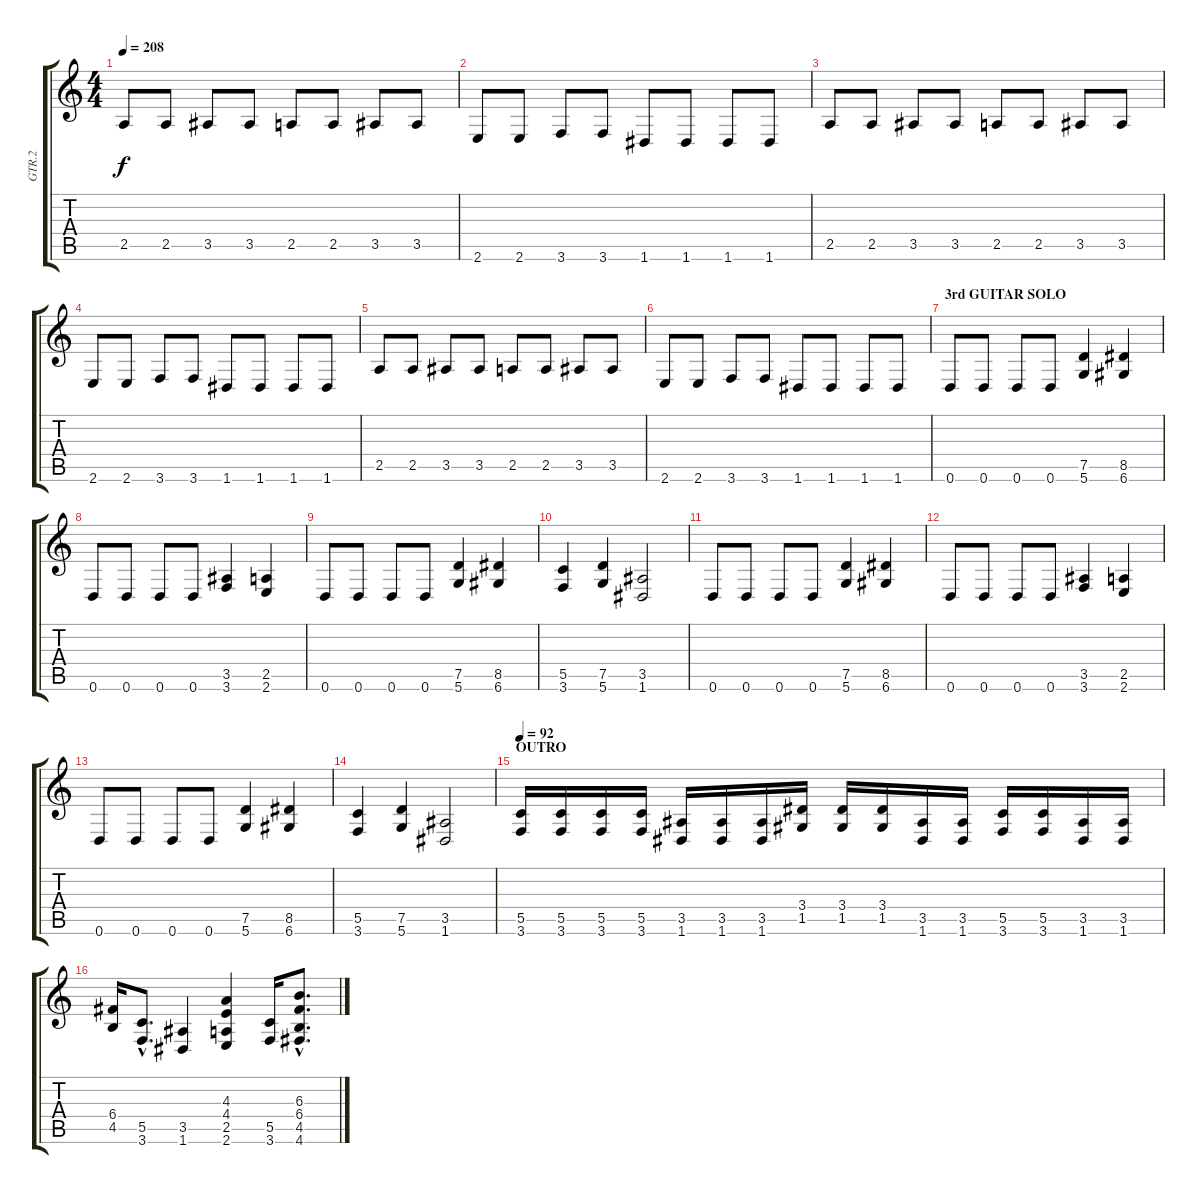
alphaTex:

\track ("GTR.2" "GTR.2") {instrument distortionguitar}
\staff {score tabs}
\tuning (D4 A3 F3 C3 G2 D2) {hide}
\ts (4 4)
\tempo 208
\clef g2
\ks c
2.5.8{dy f} 2.5.8 3.5.8 3.5.8 2.5.8 2.5.8 3.5.8 3.5.8 |
2.6.8 2.6.8 3.6.8 3.6.8 1.6.8 1.6.8 1.6.8 1.6.8 |
2.5.8 2.5.8 3.5.8 3.5.8 2.5.8 2.5.8 3.5.8 3.5.8 |
2.6.8 2.6.8 3.6.8 3.6.8 1.6.8 1.6.8 1.6.8 1.6.8 |
2.5.8 2.5.8 3.5.8 3.5.8 2.5.8 2.5.8 3.5.8 3.5.8 |
2.6.8 2.6.8 3.6.8 3.6.8 1.6.8 1.6.8 1.6.8 1.6.8 |
\section ("" "3rd GUITAR SOLO")
0.6.8 0.6.8 0.6.8 0.6.8 (7.5 5.6).4 (8.5 6.6).4 |
0.6.8 0.6.8 0.6.8 0.6.8 (3.5 3.6).4 (2.5 2.6).4 |
0.6.8 0.6.8 0.6.8 0.6.8 (7.5 5.6).4 (8.5 6.6).4 |
(5.5 3.6).4 (7.5 5.6).4 (3.5 1.6).2 |
0.6.8 0.6.8 0.6.8 0.6.8 (7.5 5.6).4 (8.5 6.6).4 |
0.6.8 0.6.8 0.6.8 0.6.8 (3.5 3.6).4 (2.5 2.6).4 |
0.6.8 0.6.8 0.6.8 0.6.8 (7.5 5.6).4 (8.5 6.6).4 |
(5.5 3.6).4 (7.5 5.6).4 (3.5 1.6).2 |
\section ("" "OUTRO")
\tempo 92
(5.5 3.6).16 (5.5 3.6).16 (5.5 3.6).16 (5.5 3.6).16 (3.5 1.6).16 (3.5 1.6).16 (3.5 1.6).16 (3.4 1.5).16 (3.4 1.5).16 (3.4 1.5).16 (3.5 1.6).16 (3.5 1.6).16 (5.5 3.6).16 (5.5 3.6).16 (3.5 1.6).16 (3.5 1.6).16 |
(6.4 4.5).16 (5.5{hac} 3.6{hac}).8{d} (3.5 1.6).4 (4.3 4.4 2.5 2.6).4 (5.5 3.6).16 (6.3{hac} 6.4{hac} 4.5{hac} 4.6{hac}).8{d}
